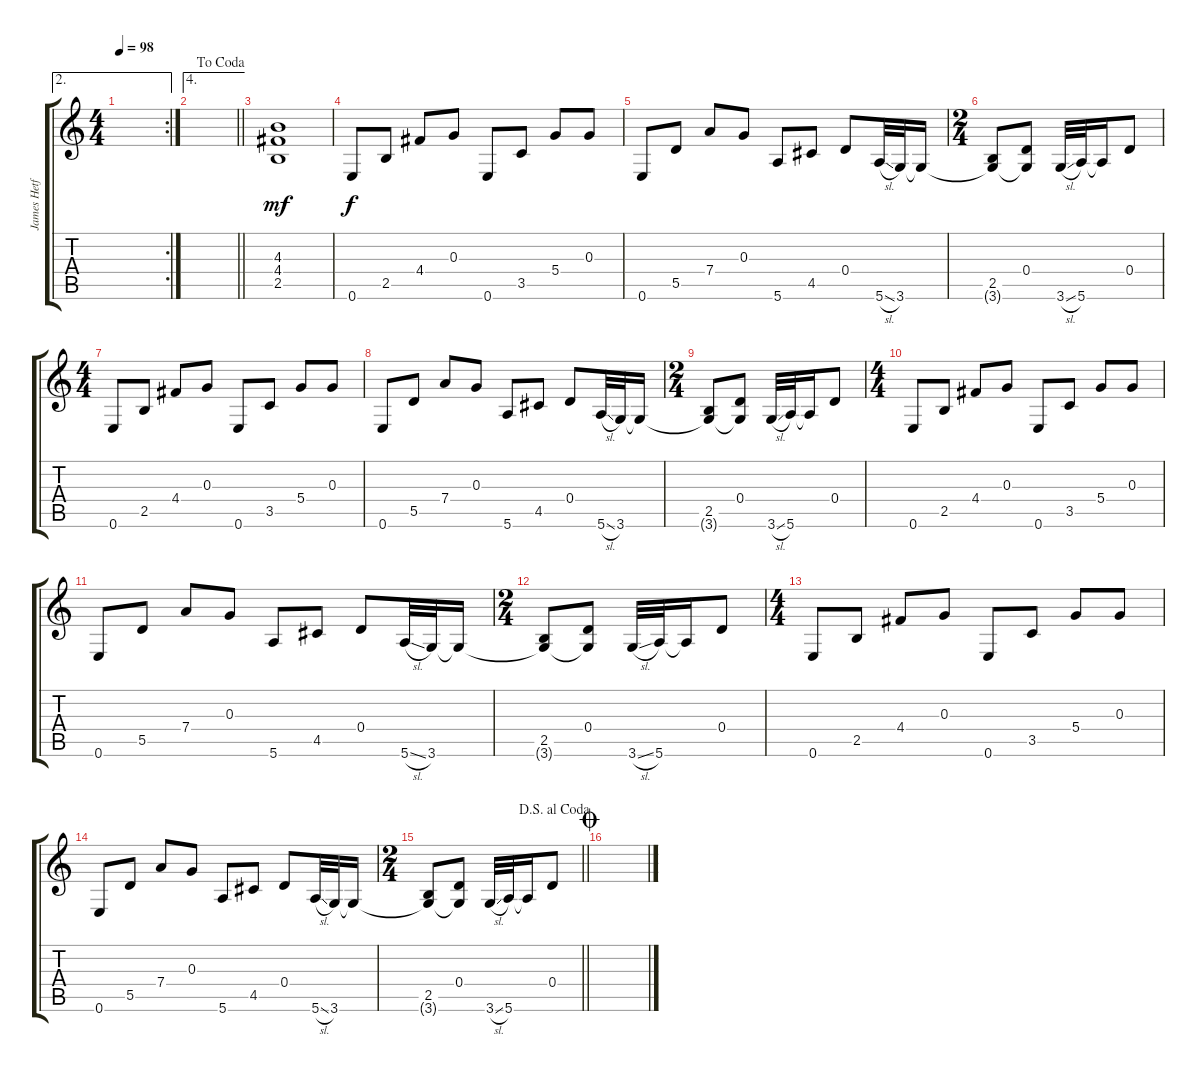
\track ("James Hetfield" "James Hetf") {instrument electricguitarclean}
\staff {score tabs}
\tuning (E4 B3 G3 D3 A2 E2) {hide}
\ae 2
\rc 2
\ts (4 4)
\tempo 98
\clef g2
\ks c
|
\ae 4
\jump dacoda
\barLineRight lightlight
|
(4.3 4.4 2.5).1{dy mf} |
0.6.8{dy f instrument electricguitarclean} 2.5.8 4.4.8 0.3.8 0.6.8 3.5.8 5.4.8 0.3.8 |
0.6.8 5.5.8 7.4.8 0.3.8 5.6.8 4.5.8 0.4.8 5.6{sl}.32 3.6.32 3.6{t}.16 |
\ts (2 4)
(2.5 3.6{t}).8 (0.4 3.6{t}).8 3.6{sl}.32 5.6.32 5.6{t}.16 0.4.8 |
\ts (4 4)
0.6.8 2.5.8 4.4.8 0.3.8 0.6.8 3.5.8 5.4.8 0.3.8 |
0.6.8 5.5.8 7.4.8 0.3.8 5.6.8 4.5.8 0.4.8 5.6{sl}.32 3.6.32 3.6{t}.16 |
\ts (2 4)
(2.5 3.6{t}).8 (0.4 3.6{t}).8 3.6{sl}.32 5.6.32 5.6{t}.16 0.4.8 |
\ts (4 4)
0.6.8 2.5.8 4.4.8 0.3.8 0.6.8 3.5.8 5.4.8 0.3.8 |
0.6.8 5.5.8 7.4.8 0.3.8 5.6.8 4.5.8 0.4.8 5.6{sl}.32 3.6.32 3.6{t}.16 |
\ts (2 4)
(2.5 3.6{t}).8 (0.4 3.6{t}).8 3.6{sl}.32 5.6.32 5.6{t}.16 0.4.8 |
\ts (4 4)
0.6.8 2.5.8 4.4.8 0.3.8 0.6.8 3.5.8 5.4.8 0.3.8 |
0.6.8 5.5.8 7.4.8 0.3.8 5.6.8 4.5.8 0.4.8 5.6{sl}.32 3.6.32 3.6{t}.16 |
\ts (2 4)
\jump dalsegnoalcoda
\barLineRight lightlight
(2.5 3.6{t}).8 (0.4 3.6{t}).8 3.6{sl}.32 5.6.32 5.6{t}.16 0.4.8 |
\jump coda
